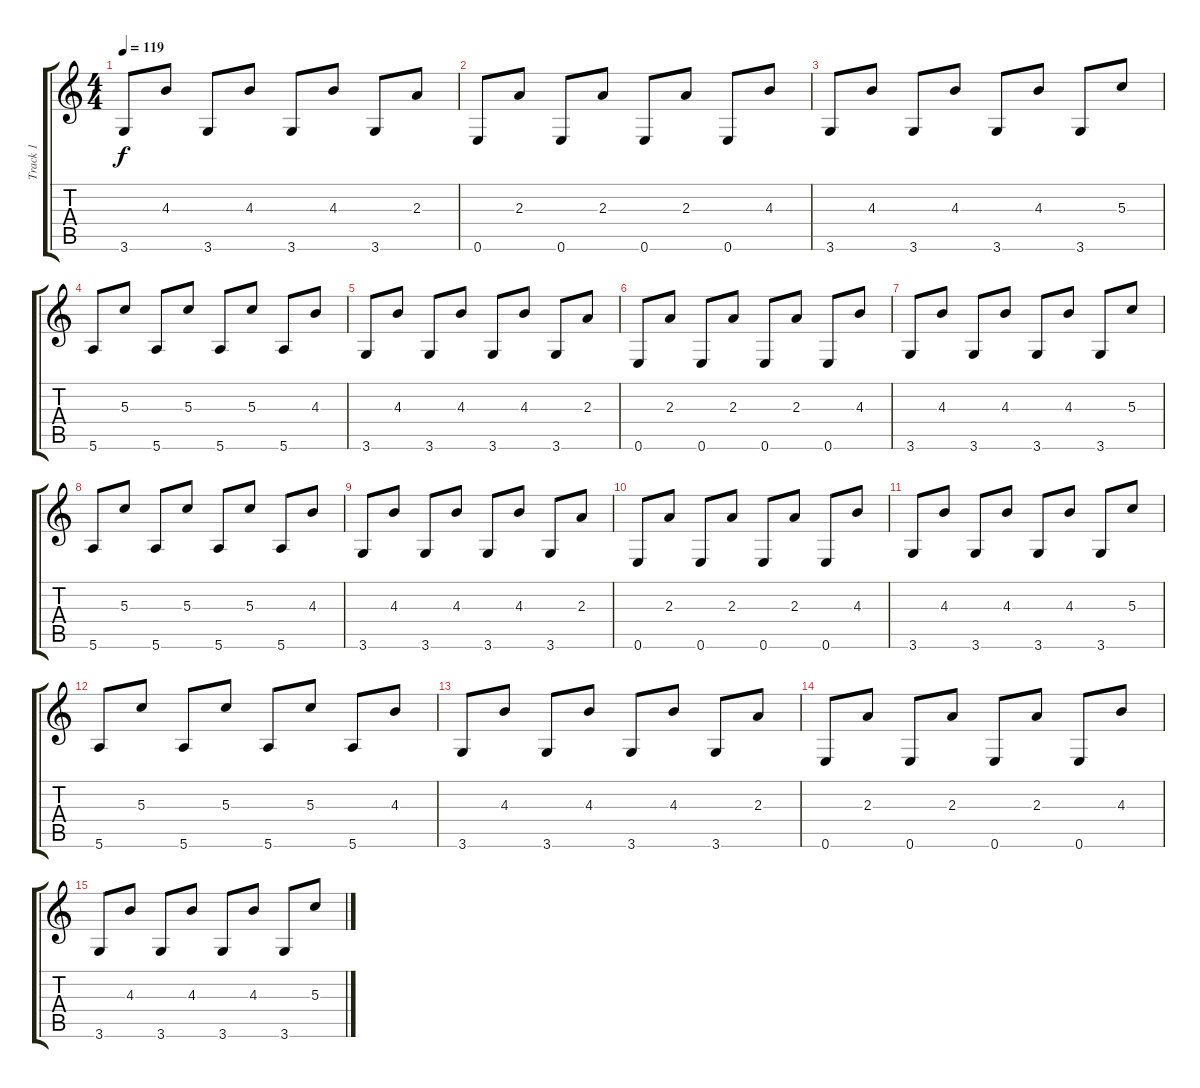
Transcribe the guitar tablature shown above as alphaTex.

\track ("Track 1" "Track 1") {instrument overdrivenguitar}
\staff {score tabs}
\tuning (E4 B3 G3 D3 A2 E2) {hide}
\ts (4 4)
\tempo 119
\clef g2
\ks c
3.6.8{dy f} 4.3.8 3.6.8 4.3.8 3.6.8 4.3.8 3.6.8 2.3.8 |
0.6.8 2.3.8 0.6.8 2.3.8 0.6.8 2.3.8 0.6.8 4.3.8 |
3.6.8 4.3.8 3.6.8 4.3.8 3.6.8 4.3.8 3.6.8 5.3.8 |
5.6.8 5.3.8 5.6.8 5.3.8 5.6.8 5.3.8 5.6.8 4.3.8 |
3.6.8 4.3.8 3.6.8 4.3.8 3.6.8 4.3.8 3.6.8 2.3.8 |
0.6.8 2.3.8 0.6.8 2.3.8 0.6.8 2.3.8 0.6.8 4.3.8 |
3.6.8 4.3.8 3.6.8 4.3.8 3.6.8 4.3.8 3.6.8 5.3.8 |
5.6.8 5.3.8 5.6.8 5.3.8 5.6.8 5.3.8 5.6.8 4.3.8 |
3.6.8 4.3.8 3.6.8 4.3.8 3.6.8 4.3.8 3.6.8 2.3.8 |
0.6.8 2.3.8 0.6.8 2.3.8 0.6.8 2.3.8 0.6.8 4.3.8 |
3.6.8 4.3.8 3.6.8 4.3.8 3.6.8 4.3.8 3.6.8 5.3.8 |
5.6.8 5.3.8 5.6.8 5.3.8 5.6.8 5.3.8 5.6.8 4.3.8 |
3.6.8 4.3.8 3.6.8 4.3.8 3.6.8 4.3.8 3.6.8 2.3.8 |
0.6.8 2.3.8 0.6.8 2.3.8 0.6.8 2.3.8 0.6.8 4.3.8 |
3.6.8 4.3.8 3.6.8 4.3.8 3.6.8 4.3.8 3.6.8 5.3.8
